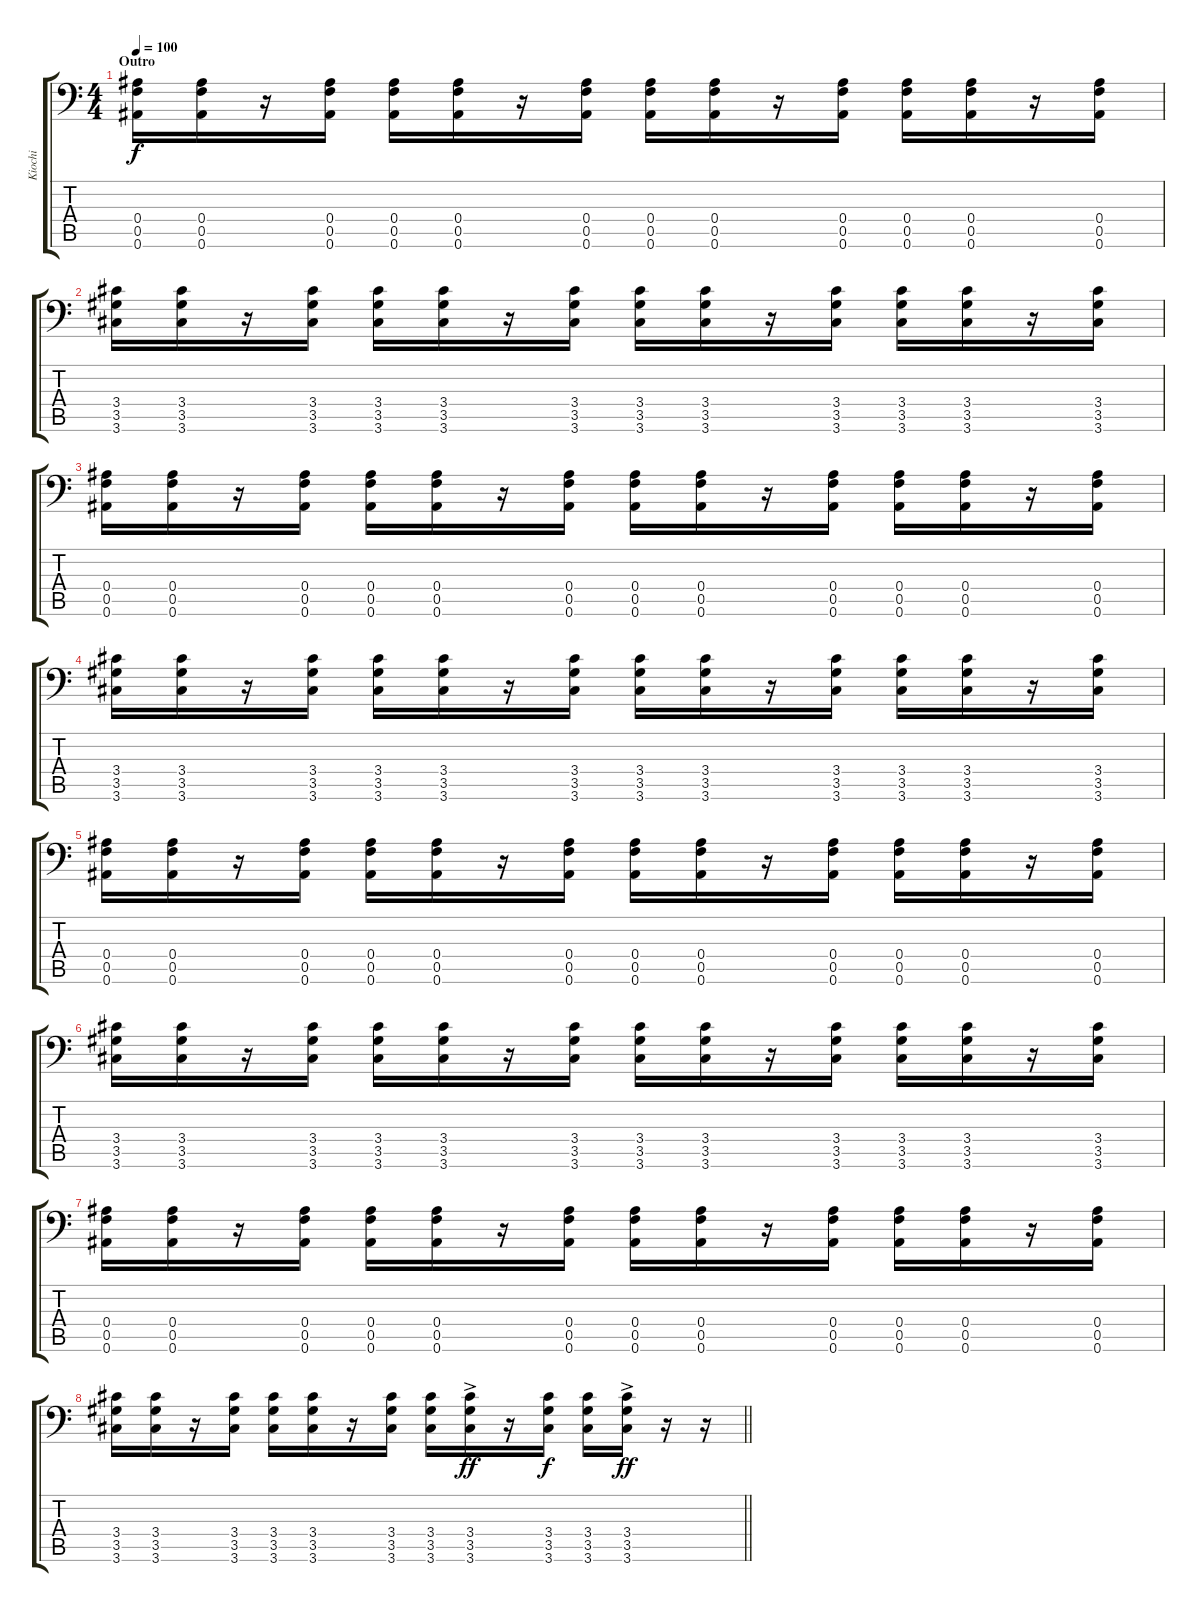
\track ("Kiochi " "Kiochi ") {instrument distortionguitar}
\staff {score tabs}
\tuning (C4 G3 Eb3 Bb2 F2 Bb1) {hide}
\ts (4 4)
\section ("" "Outro")
\tempo 100
\clef f4
\ks c
(0.4 0.5 0.6).16{dy f} (0.4 0.5 0.6).16 r.16 (0.4 0.5 0.6).16 (0.4 0.5 0.6).16 (0.4 0.5 0.6).16 r.16 (0.4 0.5 0.6).16 (0.4 0.5 0.6).16 (0.4 0.5 0.6).16 r.16 (0.4 0.5 0.6).16 (0.4 0.5 0.6).16 (0.4 0.5 0.6).16 r.16 (0.4 0.5 0.6).16 |
(3.4 3.5 3.6).16 (3.4 3.5 3.6).16 r.16 (3.4 3.5 3.6).16 (3.4 3.5 3.6).16 (3.4 3.5 3.6).16 r.16 (3.4 3.5 3.6).16 (3.4 3.5 3.6).16 (3.4 3.5 3.6).16 r.16 (3.4 3.5 3.6).16 (3.4 3.5 3.6).16 (3.4 3.5 3.6).16 r.16 (3.4 3.5 3.6).16 |
(0.4 0.5 0.6).16 (0.4 0.5 0.6).16 r.16 (0.4 0.5 0.6).16 (0.4 0.5 0.6).16 (0.4 0.5 0.6).16 r.16 (0.4 0.5 0.6).16 (0.4 0.5 0.6).16 (0.4 0.5 0.6).16 r.16 (0.4 0.5 0.6).16 (0.4 0.5 0.6).16 (0.4 0.5 0.6).16 r.16 (0.4 0.5 0.6).16 |
(3.4 3.5 3.6).16 (3.4 3.5 3.6).16 r.16 (3.4 3.5 3.6).16 (3.4 3.5 3.6).16 (3.4 3.5 3.6).16 r.16 (3.4 3.5 3.6).16 (3.4 3.5 3.6).16 (3.4 3.5 3.6).16 r.16 (3.4 3.5 3.6).16 (3.4 3.5 3.6).16 (3.4 3.5 3.6).16 r.16 (3.4 3.5 3.6).16 |
(0.4 0.5 0.6).16 (0.4 0.5 0.6).16 r.16 (0.4 0.5 0.6).16 (0.4 0.5 0.6).16 (0.4 0.5 0.6).16 r.16 (0.4 0.5 0.6).16 (0.4 0.5 0.6).16 (0.4 0.5 0.6).16 r.16 (0.4 0.5 0.6).16 (0.4 0.5 0.6).16 (0.4 0.5 0.6).16 r.16 (0.4 0.5 0.6).16 |
(3.4 3.5 3.6).16 (3.4 3.5 3.6).16 r.16 (3.4 3.5 3.6).16 (3.4 3.5 3.6).16 (3.4 3.5 3.6).16 r.16 (3.4 3.5 3.6).16 (3.4 3.5 3.6).16 (3.4 3.5 3.6).16 r.16 (3.4 3.5 3.6).16 (3.4 3.5 3.6).16 (3.4 3.5 3.6).16 r.16 (3.4 3.5 3.6).16 |
(0.4 0.5 0.6).16 (0.4 0.5 0.6).16 r.16 (0.4 0.5 0.6).16 (0.4 0.5 0.6).16 (0.4 0.5 0.6).16 r.16 (0.4 0.5 0.6).16 (0.4 0.5 0.6).16 (0.4 0.5 0.6).16 r.16 (0.4 0.5 0.6).16 (0.4 0.5 0.6).16 (0.4 0.5 0.6).16 r.16 (0.4 0.5 0.6).16 |
\barLineRight lightlight
(3.4 3.5 3.6).16 (3.4 3.5 3.6).16 r.16 (3.4 3.5 3.6).16 (3.4 3.5 3.6).16 (3.4 3.5 3.6).16 r.16 (3.4 3.5 3.6).16 (3.4 3.5 3.6).16 (3.4 3.5 3.6{ac}).16{dy ff} r.16 (3.4 3.5 3.6).16{dy f} (3.4 3.5 3.6).16 (3.4 3.5 3.6{ac}).16{dy ff} r.16 r.16
